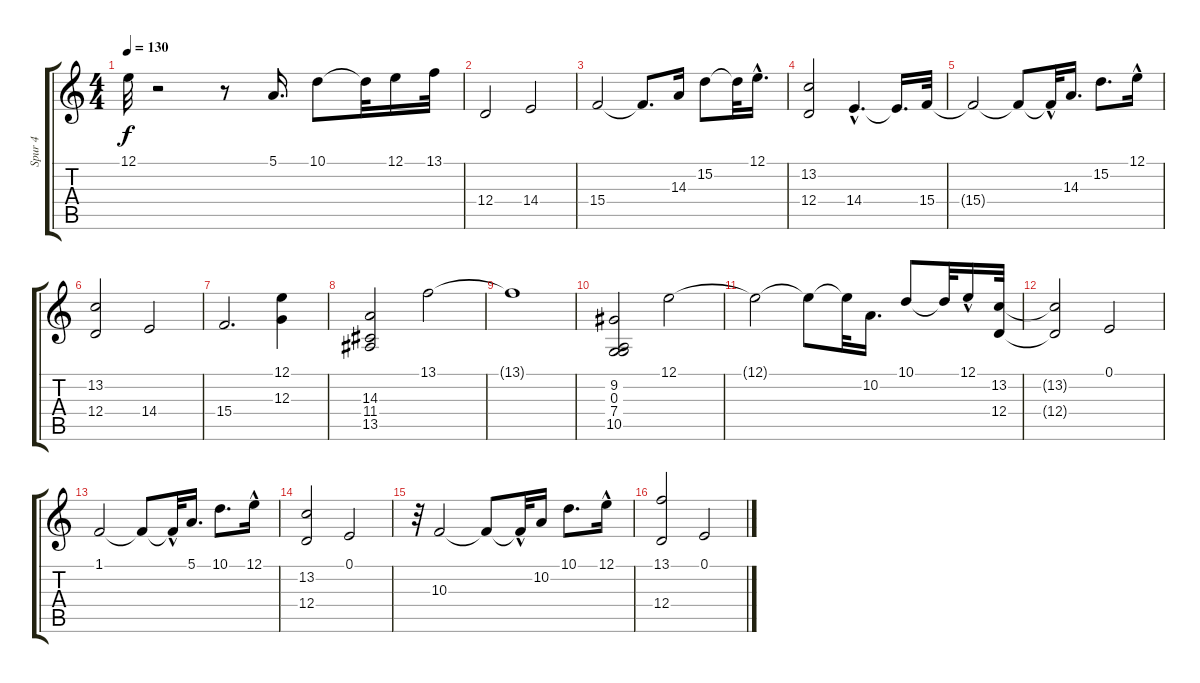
\track ("Spur 4" "Spur 4") {instrument rockorgan}
\staff {score tabs}
\tuning (E4 B3 G3 D3 A2 E2) {hide}
\ts (4 4)
\tempo 130
\clef g2
\ks c
12.1{t}.32{dy f} r.2 r.8 5.1.16{d} 10.1.8 10.1{t}.32 12.1.16 13.1.32 |
12.4.2 14.4.2 |
15.4.2 15.4{t}.8{d} 14.3.16 15.2.8 15.2{t}.32 12.1{hac}.16{d} |
(13.2 12.4).2 14.4{hac}.4{d} 14.4{t}.16{d} 15.4.32 |
15.4{t}.2 15.4{t}.8 15.4{hac t}.32 14.3.16{d} 15.2.8{d} 12.1{hac}.16 |
(13.2 12.4).2 14.4.2 |
15.4.2{d} (12.1 12.3).4 |
(14.3 11.4 13.5).2 13.1.2 |
13.1{t}.1 |
(9.2 0.3 7.4 10.5).2 12.1.2 |
12.1{t}.2 12.1{t}.8 12.1{t}.32 10.2.16{d} 10.1.8 10.1{t}.32 12.1{hac}.16 (13.2 12.4).32 |
(13.2{t} 12.4{t}).2 0.1.2 |
1.1.2 1.1{t}.8 1.1{hac t}.32 5.1.16{d} 10.1.8{d} 12.1{hac}.16 |
(13.2 12.4).2 0.1.2 |
r.32 10.3.2 10.3{t}.8 10.3{hac t}.32 10.2.16 10.1.8{d} 12.1{hac}.16 |
(13.1 12.4).2 0.1.2
